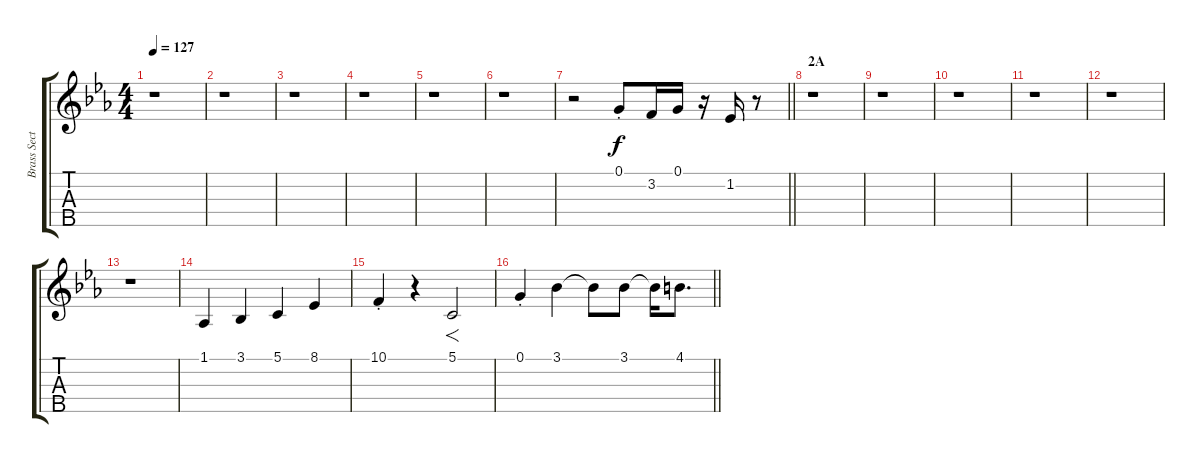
\track ("Brass Section II" "Brass Sect") {instrument brasssection}
\staff {score tabs}
\tuning (G3 D3 A2 E2 B1) {hide}
\ts (4 4)
\tempo 127
\clef g2
\ks eb
r.1{dy f} |
r.1 |
r.1 |
r.1 |
r.1 |
r.1 |
\barLineRight lightlight
r.2{ot 8vb} 0.1{st}.8{ot 8vb} 3.2.16{ot 8vb} 0.1.16{ot 8vb} r.16{ot 8vb} 1.2.16{ot 8vb} r.8{ot 8vb} |
\section ("" "2A")
r.1 |
r.1 |
r.1 |
r.1 |
r.1 |
r.1 |
1.1.4 3.1.4 5.1.4 8.1.4 |
10.1{st}.4 r.4 5.1.2{f} |
\barLineRight lightlight
0.1{st}.4{ot 8vb} 3.1.4{ot 8vb} 3.1{t}.8{ot 8vb} 3.1.8{ot 8vb} 3.1{t}.16{ot 8vb} 4.1.8{d ot 8vb}
